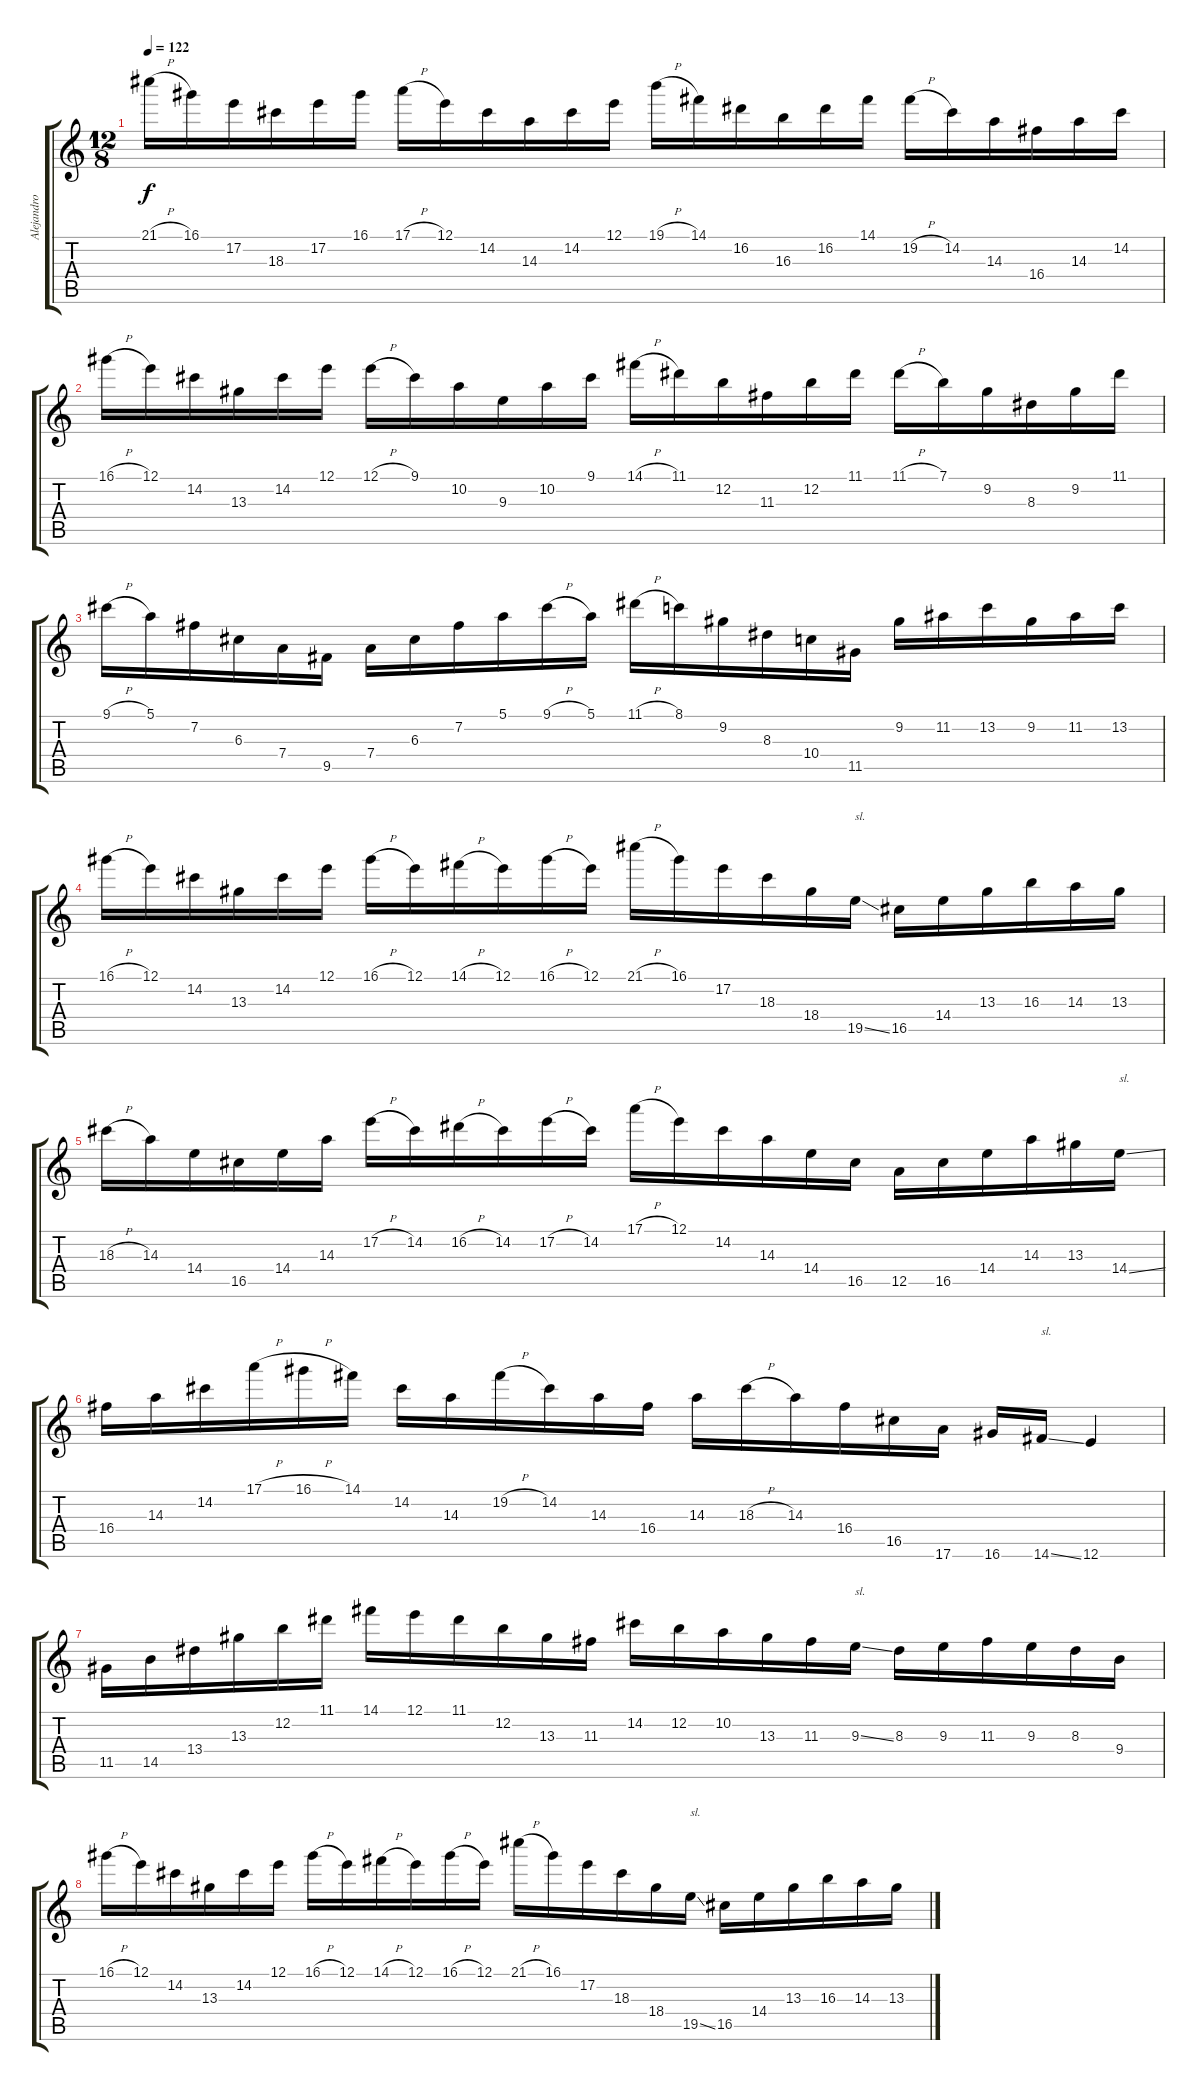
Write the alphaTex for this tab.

\track ("Alejandro" "Alejandro") {instrument distortionguitar}
\staff {score tabs}
\tuning (E4 B3 G3 D3 A2 E2) {hide}
\ts (12 8)
\tempo 122
\clef g2
\ks c
21.1{h}.16{dy f} 16.1.16 17.2.16 18.3.16 17.2.16 16.1.16 17.1{h}.16 12.1.16 14.2.16 14.3.16 14.2.16 12.1.16 19.1{h}.16 14.1.16 16.2.16 16.3.16 16.2.16 14.1.16 19.2{h}.16 14.2.16 14.3.16 16.4.16 14.3.16 14.2.16 |
16.1{h}.16 12.1.16 14.2.16 13.3.16 14.2.16 12.1.16 12.1{h}.16 9.1.16 10.2.16 9.3.16 10.2.16 9.1.16 14.1{h}.16 11.1.16 12.2.16 11.3.16 12.2.16 11.1.16 11.1{h}.16 7.1.16 9.2.16 8.3.16 9.2.16 11.1.16 |
9.1{h}.16 5.1.16 7.2.16 6.3.16 7.4.16 9.5.16 7.4.16 6.3.16 7.2.16 5.1.16 9.1{h}.16 5.1.16 11.1{h}.16 8.1.16 9.2.16 8.3.16 10.4.16 11.5.16 9.2.16 11.2.16 13.2.16 9.2.16 11.2.16 13.2.16 |
16.1{h}.16 12.1.16 14.2.16 13.3.16 14.2.16 12.1.16 16.1{h}.16 12.1.16 14.1{h}.16 12.1.16 16.1{h}.16 12.1.16 21.1{h}.16 16.1.16 17.2.16 18.3.16 18.4.16 19.5{ss}.16{txt "sl."} 16.5.16 14.4.16 13.3.16 16.3.16 14.3.16 13.3.16 |
18.3{h}.16 14.3.16 14.4.16 16.5.16 14.4.16 14.3.16 17.2{h}.16 14.2.16 16.2{h}.16 14.2.16 17.2{h}.16 14.2.16 17.1{h}.16 12.1.16 14.2.16 14.3.16 14.4.16 16.5.16 12.5.16 16.5.16 14.4.16 14.3.16 13.3.16 14.4{ss}.16{txt "sl."} |
16.4.16 14.3.16 14.2.16 17.1{h}.16 16.1{h}.16 14.1.16 14.2.16 14.3.16 19.2{h}.16 14.2.16 14.3.16 16.4.16 14.3.16 18.3{h}.16 14.3.16 16.4.16 16.5.16 17.6.16 16.6.16 14.6{ss}.16{txt "sl."} 12.6.4 |
11.5.16 14.5.16 13.4.16 13.3.16 12.2.16 11.1.16 14.1.16 12.1.16 11.1.16 12.2.16 13.3.16 11.3.16 14.2.16 12.2.16 10.2.16 13.3.16 11.3.16 9.3{ss}.16{txt "sl."} 8.3.16 9.3.16 11.3.16 9.3.16 8.3.16 9.4.16 |
16.1{h}.16 12.1.16 14.2.16 13.3.16 14.2.16 12.1.16 16.1{h}.16 12.1.16 14.1{h}.16 12.1.16 16.1{h}.16 12.1.16 21.1{h}.16 16.1.16 17.2.16 18.3.16 18.4.16 19.5{ss}.16{txt "sl."} 16.5.16 14.4.16 13.3.16 16.3.16 14.3.16 13.3.16
